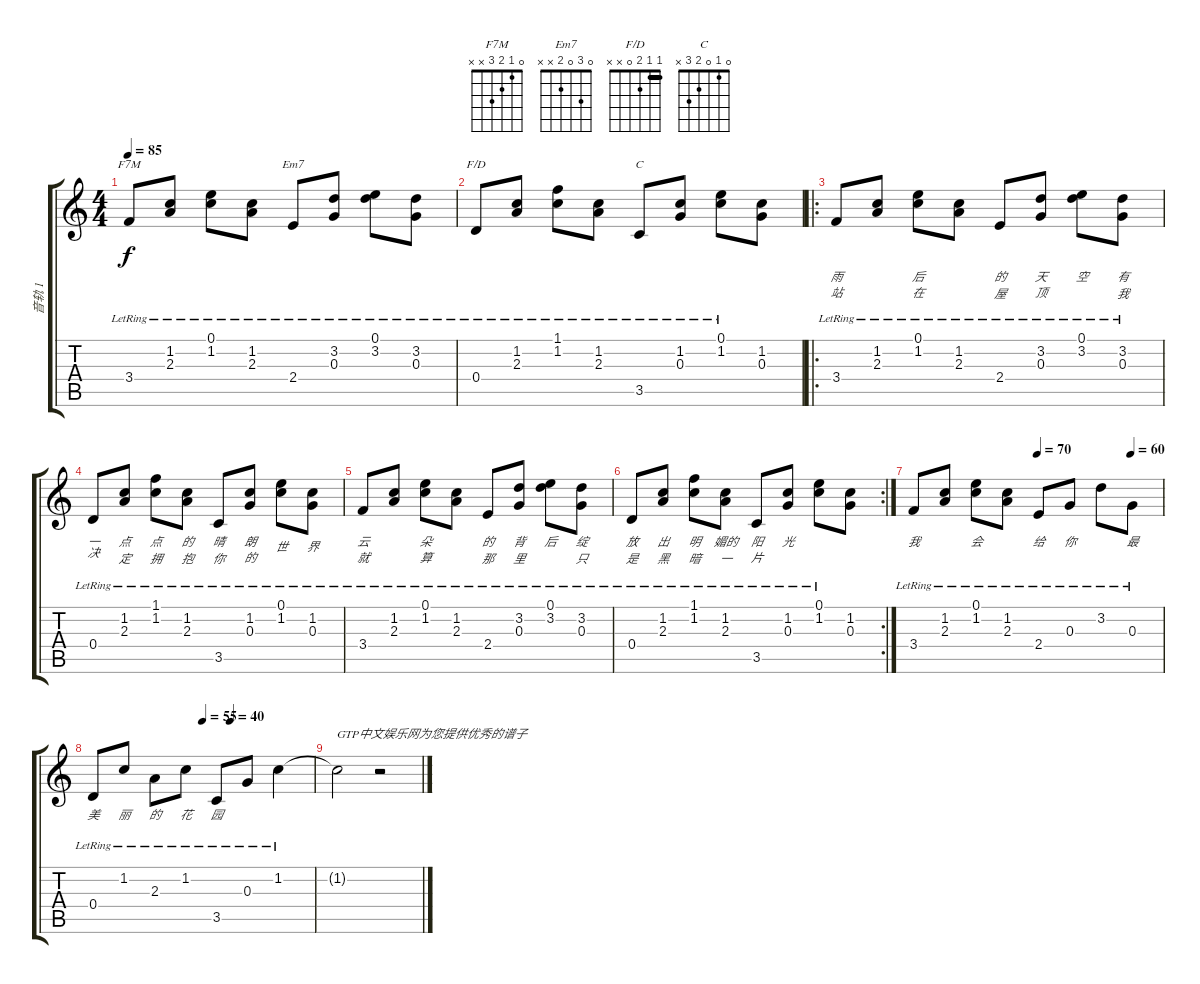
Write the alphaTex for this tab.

\track ("音轨 1" "音轨 1") {instrument acousticguitarsteel}
\staff {score tabs}
\tuning (E4 B3 G3 D3 A2 E2) {hide}
\chord ("F7M" 0 1 2 3 x x)
\chord ("Em7" 0 3 0 2 x x)
\chord ("F/D" 1 1 2 0 x x) {barre 1}
\chord ("C" 0 1 0 2 3 x)
\ts (4 4)
\tempo 85
\clef g2
\ks c
3.4{lr}.8{ch "F7M" lyrics (0 "") lyrics (1 "") lyrics (2 "") lyrics (3 "") lyrics (4 "") dy f} (1.2{lr} 2.3{lr}).8{lyrics (0 "") lyrics (1 "") lyrics (2 "") lyrics (3 "") lyrics (4 "")} (0.1{lr} 1.2{lr}).8{lyrics (0 "") lyrics (1 "") lyrics (2 "") lyrics (3 "") lyrics (4 "")} (1.2{lr} 2.3{lr}).8{lyrics (0 "") lyrics (1 "") lyrics (2 "") lyrics (3 "") lyrics (4 "")} 2.4{lr}.8{ch "Em7" lyrics (0 "") lyrics (1 "") lyrics (2 "") lyrics (3 "") lyrics (4 "")} (3.2{lr} 0.3{lr}).8{lyrics (0 "") lyrics (1 "") lyrics (2 "") lyrics (3 "") lyrics (4 "")} (0.1{lr} 3.2{lr}).8{lyrics (0 "") lyrics (1 "") lyrics (2 "") lyrics (3 "") lyrics (4 "")} (3.2{lr} 0.3{lr}).8{lyrics (0 "") lyrics (1 "") lyrics (2 "") lyrics (3 "") lyrics (4 "")} |
0.4{lr}.8{ch "F/D" lyrics (0 "") lyrics (1 "") lyrics (2 "") lyrics (3 "") lyrics (4 "")} (1.2{lr} 2.3{lr}).8{lyrics (0 "") lyrics (1 "") lyrics (2 "") lyrics (3 "") lyrics (4 "")} (1.1{lr} 1.2{lr}).8{lyrics (0 "") lyrics (1 "") lyrics (2 "") lyrics (3 "") lyrics (4 "")} (1.2{lr} 2.3{lr}).8{lyrics (0 "") lyrics (1 "") lyrics (2 "") lyrics (3 "") lyrics (4 "")} 3.5{lr}.8{ch "C" lyrics (0 "") lyrics (1 "") lyrics (2 "") lyrics (3 "") lyrics (4 "")} (1.2{lr} 0.3{lr}).8{lyrics (0 "") lyrics (1 "") lyrics (2 "") lyrics (3 "") lyrics (4 "")} (0.1{lr} 1.2{lr}).8{lyrics (0 "") lyrics (1 "") lyrics (2 "") lyrics (3 "") lyrics (4 "")} (1.2 0.3).8{lyrics (0 "") lyrics (1 "") lyrics (2 "") lyrics (3 "") lyrics (4 "")} |
\ro
3.4{lr}.8{lyrics (0 "雨") lyrics (1 "站") lyrics (2 "") lyrics (3 "") lyrics (4 "") volume 10} (1.2{lr} 2.3{lr}).8{lyrics (0 "") lyrics (1 "") lyrics (2 "") lyrics (3 "") lyrics (4 "")} (0.1{lr} 1.2{lr}).8{lyrics (0 "后") lyrics (1 "在") lyrics (2 "") lyrics (3 "") lyrics (4 "")} (1.2{lr} 2.3{lr}).8{lyrics (0 "") lyrics (1 "") lyrics (2 "") lyrics (3 "") lyrics (4 "")} 2.4{lr}.8{lyrics (0 "的") lyrics (1 "屋") lyrics (2 "") lyrics (3 "") lyrics (4 "")} (3.2{lr} 0.3{lr}).8{lyrics (0 "天") lyrics (1 "顶") lyrics (2 "") lyrics (3 "") lyrics (4 "")} (0.1{lr} 3.2{lr}).8{lyrics (0 "空") lyrics (1 "") lyrics (2 "") lyrics (3 "") lyrics (4 "")} (3.2{lr} 0.3{lr}).8{lyrics (0 "有") lyrics (1 "我") lyrics (2 "") lyrics (3 "") lyrics (4 "")} |
0.4{lr}.8{lyrics (0 "一") lyrics (1 "决") lyrics (2 "") lyrics (3 "") lyrics (4 "")} (1.2{lr} 2.3{lr}).8{lyrics (0 "点") lyrics (1 "定") lyrics (2 "") lyrics (3 "") lyrics (4 "")} (1.1{lr} 1.2{lr}).8{lyrics (0 "点") lyrics (1 "拥") lyrics (2 "") lyrics (3 "") lyrics (4 "")} (1.2{lr} 2.3{lr}).8{lyrics (0 "的") lyrics (1 "抱") lyrics (2 "") lyrics (3 "") lyrics (4 "")} 3.5{lr}.8{lyrics (0 "晴") lyrics (1 "你") lyrics (2 "") lyrics (3 "") lyrics (4 "")} (1.2{lr} 0.3{lr}).8{lyrics (0 "朗") lyrics (1 "的") lyrics (2 "") lyrics (3 "") lyrics (4 "")} (0.1{lr} 1.2{lr}).8{lyrics (0 "") lyrics (1 "世") lyrics (2 "") lyrics (3 "") lyrics (4 "")} (1.2{lr} 0.3{lr}).8{lyrics (0 "") lyrics (1 "界") lyrics (2 "") lyrics (3 "") lyrics (4 "")} |
3.4{lr}.8{lyrics (0 "云") lyrics (1 "就") lyrics (2 "") lyrics (3 "") lyrics (4 "")} (1.2{lr} 2.3{lr}).8{lyrics (0 "") lyrics (1 "") lyrics (2 "") lyrics (3 "") lyrics (4 "")} (0.1{lr} 1.2{lr}).8{lyrics (0 "朵") lyrics (1 "算") lyrics (2 "") lyrics (3 "") lyrics (4 "")} (1.2{lr} 2.3{lr}).8{lyrics (0 "") lyrics (1 "") lyrics (2 "") lyrics (3 "") lyrics (4 "")} 2.4{lr}.8{lyrics (0 "的") lyrics (1 "那") lyrics (2 "") lyrics (3 "") lyrics (4 "")} (3.2{lr} 0.3{lr}).8{lyrics (0 "背") lyrics (1 "里") lyrics (2 "") lyrics (3 "") lyrics (4 "")} (0.1{lr} 3.2{lr}).8{lyrics (0 "后") lyrics (1 "") lyrics (2 "") lyrics (3 "") lyrics (4 "")} (3.2{lr} 0.3{lr}).8{lyrics (0 "绽") lyrics (1 "只") lyrics (2 "") lyrics (3 "") lyrics (4 "")} |
\rc 2
0.4{lr}.8{lyrics (0 "放") lyrics (1 "是") lyrics (2 "") lyrics (3 "") lyrics (4 "")} (1.2{lr} 2.3{lr}).8{lyrics (0 "出") lyrics (1 "黑") lyrics (2 "") lyrics (3 "") lyrics (4 "")} (1.1{lr} 1.2{lr}).8{lyrics (0 "明") lyrics (1 "暗") lyrics (2 "") lyrics (3 "") lyrics (4 "")} (1.2{lr} 2.3{lr}).8{lyrics (0 "媚的") lyrics (1 "一") lyrics (2 "") lyrics (3 "") lyrics (4 "")} 3.5{lr}.8{lyrics (0 "阳") lyrics (1 "片") lyrics (2 "") lyrics (3 "") lyrics (4 "")} (1.2{lr} 0.3{lr}).8{lyrics (0 "光") lyrics (1 "") lyrics (2 "") lyrics (3 "") lyrics (4 "")} (0.1{lr} 1.2{lr}).8{lyrics (0 "") lyrics (1 "") lyrics (2 "") lyrics (3 "") lyrics (4 "")} (1.2 0.3).8{lyrics (0 "") lyrics (1 "") lyrics (2 "") lyrics (3 "") lyrics (4 "")} |
\tempo (70 0.5)
\tempo (60 0.875)
3.4{lr}.8{lyrics (0 "我") lyrics (1 "") lyrics (2 "") lyrics (3 "") lyrics (4 "")} (1.2{lr} 2.3{lr}).8{lyrics (0 "") lyrics (1 "") lyrics (2 "") lyrics (3 "") lyrics (4 "")} (0.1{lr} 1.2{lr}).8{lyrics (0 "会") lyrics (1 "") lyrics (2 "") lyrics (3 "") lyrics (4 "")} (1.2{lr} 2.3{lr}).8{lyrics (0 "") lyrics (1 "") lyrics (2 "") lyrics (3 "") lyrics (4 "")} 2.4{lr}.8{lyrics (0 "给") lyrics (1 "") lyrics (2 "") lyrics (3 "") lyrics (4 "")} 0.3{lr}.8{lyrics (0 "你") lyrics (1 "") lyrics (2 "") lyrics (3 "") lyrics (4 "")} 3.2{lr}.8{lyrics (0 "") lyrics (1 "") lyrics (2 "") lyrics (3 "") lyrics (4 "")} 0.3{lr}.8{lyrics (0 "最") lyrics (1 "") lyrics (2 "") lyrics (3 "") lyrics (4 "")} |
\tempo (55 0.5)
\tempo (40 0.625)
0.4{lr}.8{lyrics (0 "美") lyrics (1 "") lyrics (2 "") lyrics (3 "") lyrics (4 "")} 1.2{lr}.8{lyrics (0 "丽") lyrics (1 "") lyrics (2 "") lyrics (3 "") lyrics (4 "")} 2.3{lr}.8{lyrics (0 "的") lyrics (1 "") lyrics (2 "") lyrics (3 "") lyrics (4 "")} 1.2{lr}.8{lyrics (0 "花") lyrics (1 "") lyrics (2 "") lyrics (3 "") lyrics (4 "")} 3.5{lr}.8{lyrics (0 "园") lyrics (1 "") lyrics (2 "") lyrics (3 "") lyrics (4 "")} 0.3{lr}.8 1.2{lr}.4 |
1.2{t}.2{txt "GTP中文娱乐网为您提供优秀的谱子"} r.2
